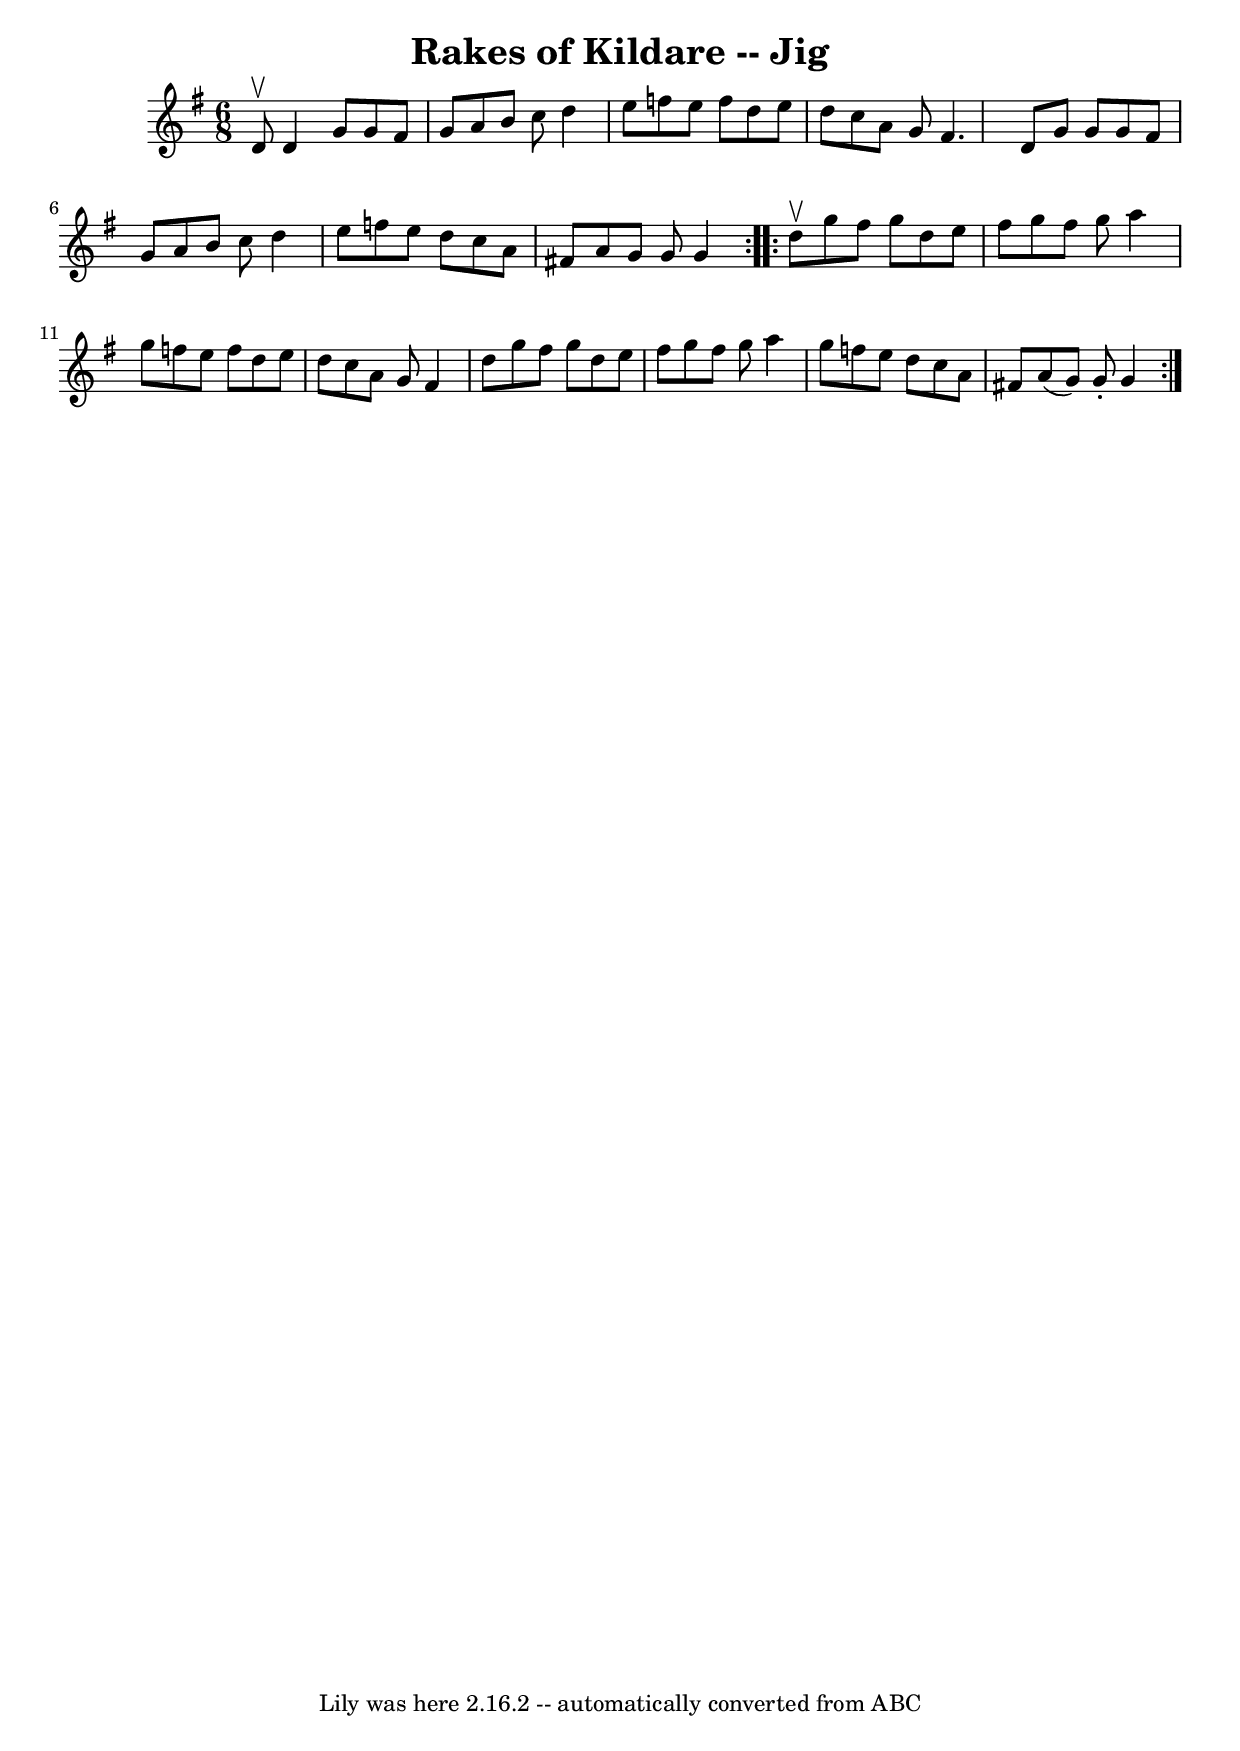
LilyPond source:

\version "2.16.2"
\include "Mammoth.ily"
\header {
  %% book = "Ryan's Mammoth Collection"
  crossRefNumber = "1"
  footnotes = "\\\\89 462"
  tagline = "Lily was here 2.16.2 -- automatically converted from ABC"
  title = "Rakes of Kildare -- Jig"

}
voicedefault =  {



  \repeat volta 2 {

    \time 6/8 
    \key g \major
    d'8^\upbow |
    d'4 g'8 g'8 fis'8   
    g'8    |
    a'8 b'8 c''8 d''4 e''8    |
    f''8    
    e''8 f''8 d''8 e''8 d''8    |
    c''8 a'8 g'8 fis'4. 
    |
    d'8 g'8 g'8 g'8 fis'8 g'8    |
    a'8    
    b'8 c''8 d''4 e''8    |
    f''8 e''8 d''8 c''8 a'8   
    fis'!8    |
    a'8 g'8 g'8 g'4  
  }     
  \repeat volta 2 {
    d''8 ^\upbow |
    g''8 fis''8 g''8 d''8 e''8 fis''8    
    |
    g''8 fis''8 g''8 a''4 g''8    |
    f''8 e''8    
    f''8 d''8 e''8 d''8    |
    c''8 a'8 g'8 fis'4 d''8  
    |
    g''8 fis''8 g''8 d''8 e''8 fis''8    |
    
    g''8 fis''8 g''8 a''4 g''8    |
    f''8 e''8 d''8    
    c''8 a'8 fis'!8    |
    a'8 (g'8) g'8 -. g'4  
  }   

}

\score{
  <<

    \context Staff="default"
    {
      \voicedefault 
      
    }

  >>
  \layout {
    
  }
  \midi {
  }

}
